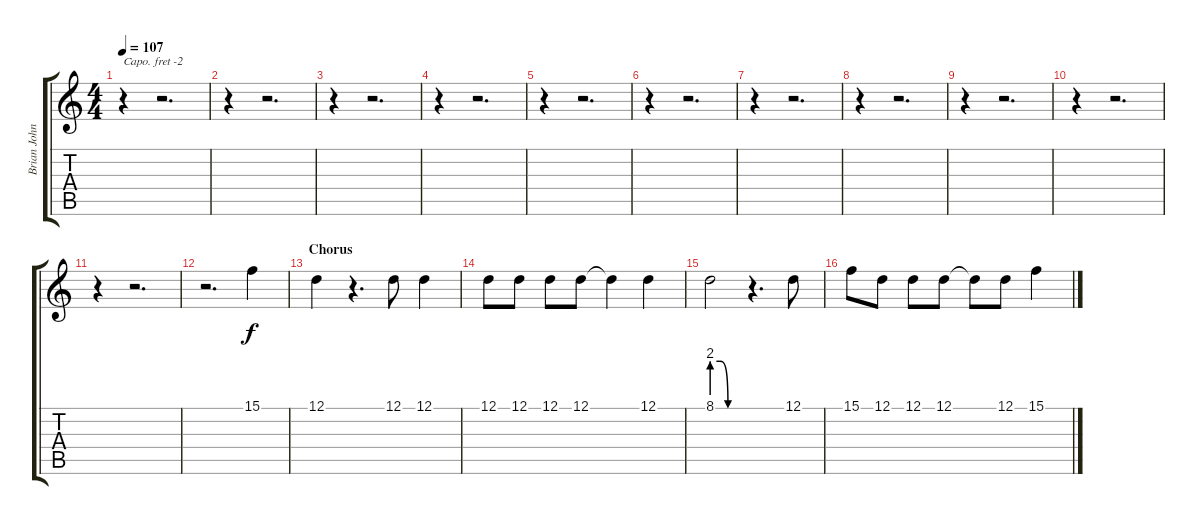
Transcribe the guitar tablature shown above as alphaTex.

\track ("Brian Johnson" "Brian John") {instrument trumpet}
\staff {score tabs}
\capo -2
\tuning (E4 B3 G3 D3 A2 E2) {hide}
\ts (4 4)
\tempo 107
\clef g2
\ks c
r.4{dy f} r.2{d} |
r.4 r.2{d} |
r.4 r.2{d} |
r.4 r.2{d} |
r.4 r.2{d} |
r.4 r.2{d} |
r.4 r.2{d} |
r.4 r.2{d} |
r.4 r.2{d} |
r.4 r.2{d} |
r.4 r.2{d} |
r.2{d} 15.1.4 |
\section ("" "Chorus")
12.1.4 r.4{d} 12.1.8 12.1.4 |
12.1.8 12.1.8 12.1.8 12.1.8 12.1{t}.4 12.1.4 |
8.1{be (custom 0 8 15 8 30 0 60 0)}.2 r.4{d} 12.1.8 |
15.1.8 12.1.8 12.1.8 12.1.8 12.1{t}.8 12.1.8 15.1.4
